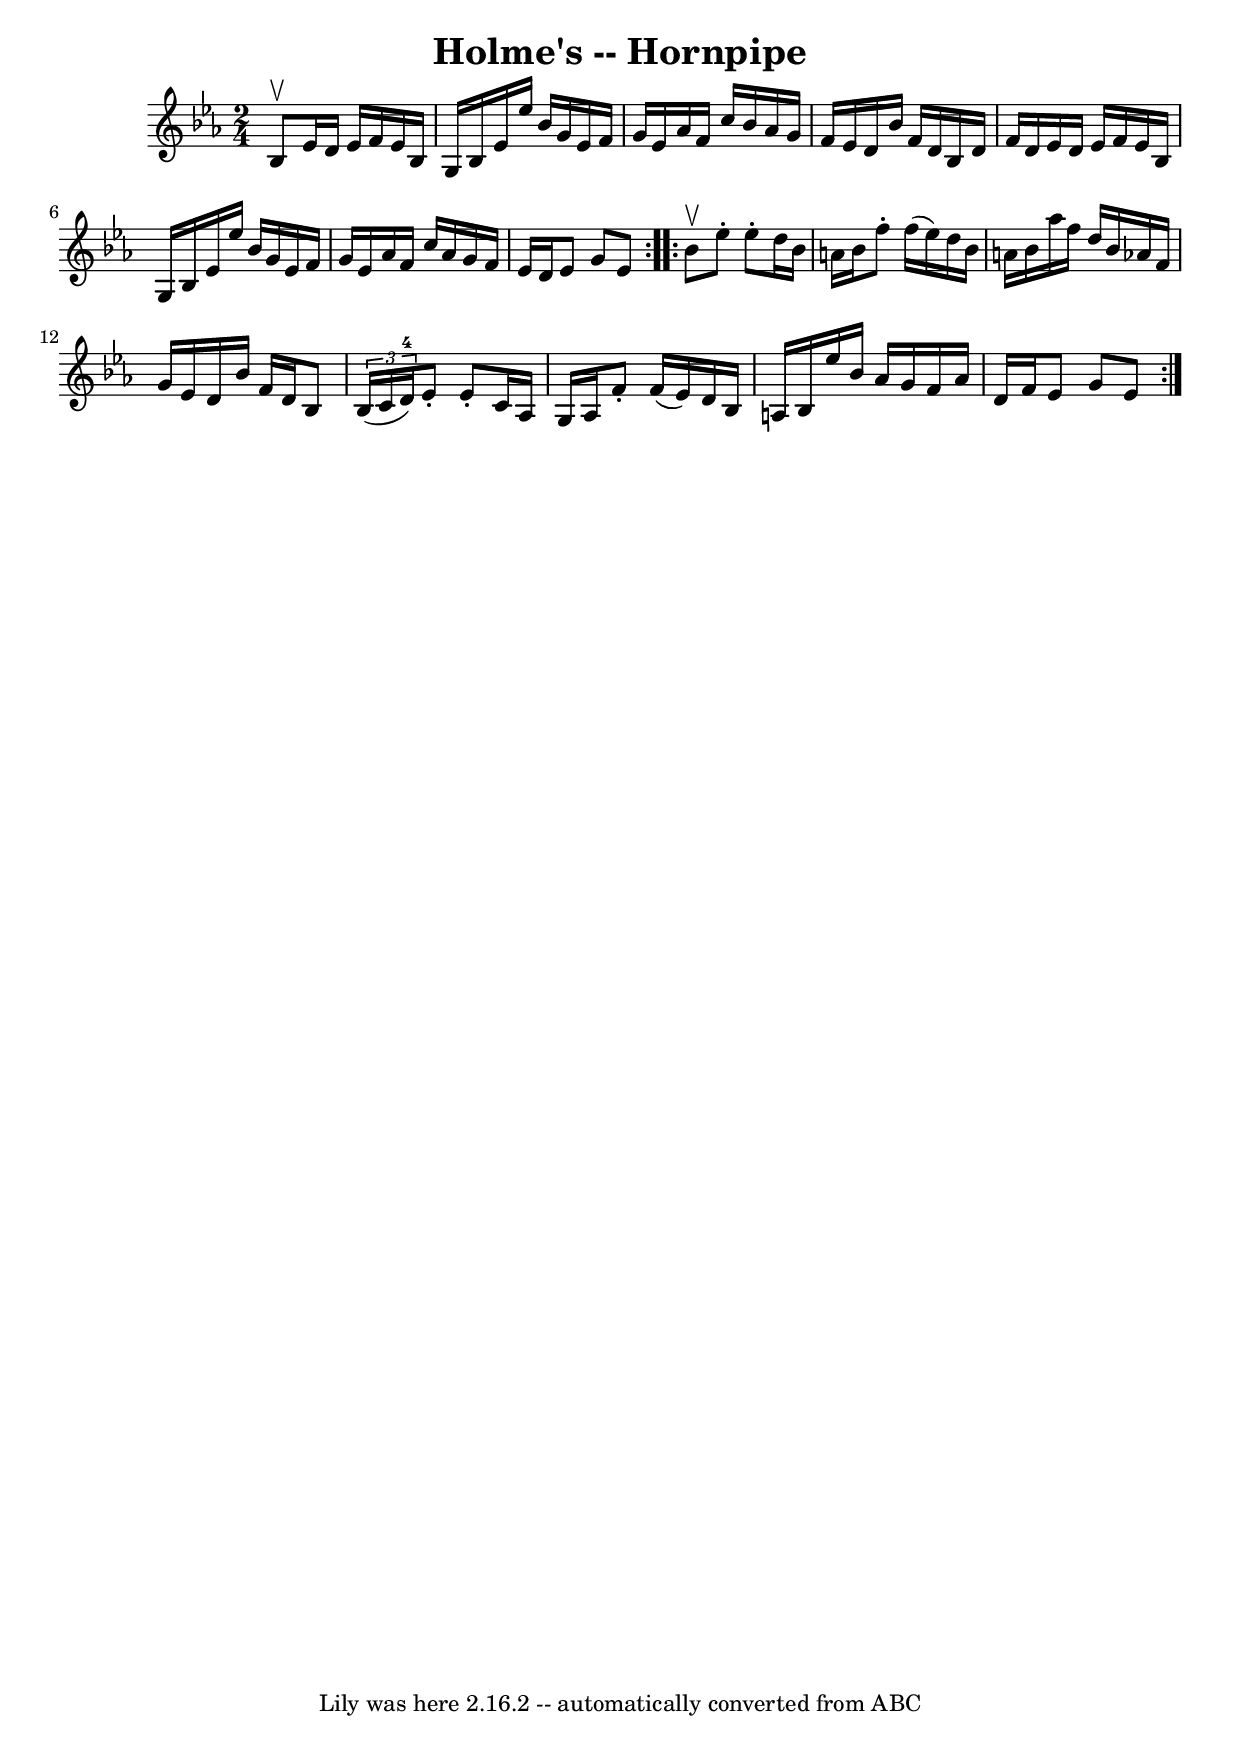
\version "2.16.2"
\include "Mammoth.ily"
\header {
  %% book = "Cole's 1000 Fiddle Tunes"
  crossRefNumber = "1"
  footnotes = ""
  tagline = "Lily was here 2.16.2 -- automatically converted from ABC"
  title = "Holme's -- Hornpipe"

}
voicedefault =  {



  \repeat volta 2 {

    \time 2/4      \key ees \major bes8^\upbow  |
    ees'16 d'16 ees'16         f'16 ees'16 bes16 g16 bes16   |
    ees'16 ees''16 bes'16      g'16 ees'16 f'16 g'16 ees'16     |
    aes'16 f'16         c''16 bes'16 aes'16 g'16 f'16 ees'16   |
    d'16 bes'16       f'16 d'16 bes16 d'16 f'16 d'16   |
    ees'16 d'16         ees'16 f'16 ees'16 bes16 g16 bes16   |
    ees'16 ees''16      bes'16 g'16 ees'16 f'16 g'16 ees'16   |
    aes'16         f'16 c''16 aes'16 g'16 f'16 ees'16 d'16   |
    ees'8    
    g'8 ees'8  
  }     
  \repeat volta 2 {     bes'8^\upbow  |
    ees''8-.        ees''8-. d''16 bes'16 a'16 bes'16   |
    f''8-. f''16 (     ees''16) d''16 bes'16 a'16 bes'16   |
    aes''16 f''16         d''16 bes'16 aes'16 f'16 g'16 ees'16   |
    d'16 bes'16  
    f'16 d'16 bes8    \times 2/3 { bes16 (c'16 d'16-4)  				 }   |
    ees'8-. ees'8-. c'16 aes16 g16 aes16  |
         f'8-. f'16 (ees'16) d'16 bes16 a16 bes16   |
         ees''16 bes'16 aes'16 g'16 f'16 aes'16 d'16 f'16   |
    
    ees'8 g'8 ees'8  
  }   

}

\score{
  <<

    \context Staff="default"
    {
      \voicedefault 
      
    }

  >>
  \layout {
    
  }
  \midi {
  }

}
